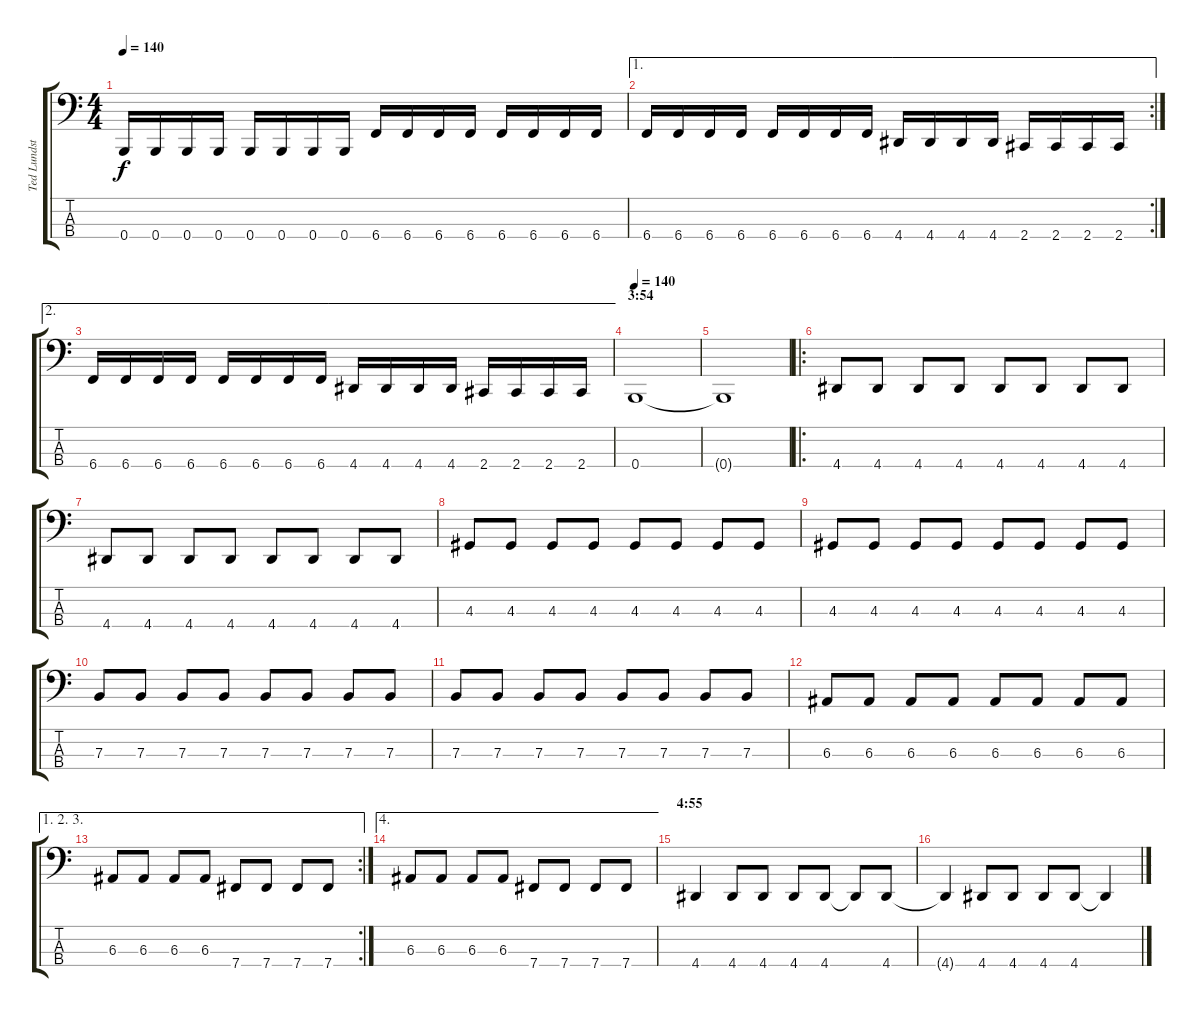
\track ("Ted Lundström" "Ted Lundst") {instrument electricbasspick}
\staff {score tabs}
\tuning (D2 A1 E1 B0) {hide}
\ts (4 4)
\tempo 140
\clef f4
\ks c
0.4.16{dy f} 0.4.16 0.4.16 0.4.16 0.4.16 0.4.16 0.4.16 0.4.16 6.4.16 6.4.16 6.4.16 6.4.16 6.4.16 6.4.16 6.4.16 6.4.16 |
\ae 1
\rc 2
6.4.16 6.4.16 6.4.16 6.4.16 6.4.16 6.4.16 6.4.16 6.4.16 4.4.16 4.4.16 4.4.16 4.4.16 2.4.16 2.4.16 2.4.16 2.4.16 |
\ae 2
6.4.16 6.4.16 6.4.16 6.4.16 6.4.16 6.4.16 6.4.16 6.4.16 4.4.16 4.4.16 4.4.16 4.4.16 2.4.16 2.4.16 2.4.16 2.4.16 |
\section ("" "3:54")
\tempo 140
0.4.1 |
0.4{t}.1 |
\ro
4.4.8 4.4.8 4.4.8 4.4.8 4.4.8 4.4.8 4.4.8 4.4.8 |
4.4.8 4.4.8 4.4.8 4.4.8 4.4.8 4.4.8 4.4.8 4.4.8 |
4.3.8 4.3.8 4.3.8 4.3.8 4.3.8 4.3.8 4.3.8 4.3.8 |
4.3.8 4.3.8 4.3.8 4.3.8 4.3.8 4.3.8 4.3.8 4.3.8 |
7.3.8 7.3.8 7.3.8 7.3.8 7.3.8 7.3.8 7.3.8 7.3.8 |
7.3.8 7.3.8 7.3.8 7.3.8 7.3.8 7.3.8 7.3.8 7.3.8 |
6.3.8 6.3.8 6.3.8 6.3.8 6.3.8 6.3.8 6.3.8 6.3.8 |
\ae (1 2 3)
\rc 2
6.3.8 6.3.8 6.3.8 6.3.8 7.4.8 7.4.8 7.4.8 7.4.8 |
\ae 4
6.3.8 6.3.8 6.3.8 6.3.8 7.4.8 7.4.8 7.4.8 7.4.8 |
\section ("" "4:55")
4.4.4 4.4.8 4.4.8 4.4.8 4.4.8 4.4{t}.8 4.4.8 |
4.4{t}.4 4.4.8 4.4.8 4.4.8 4.4.8 4.4{t}.4
